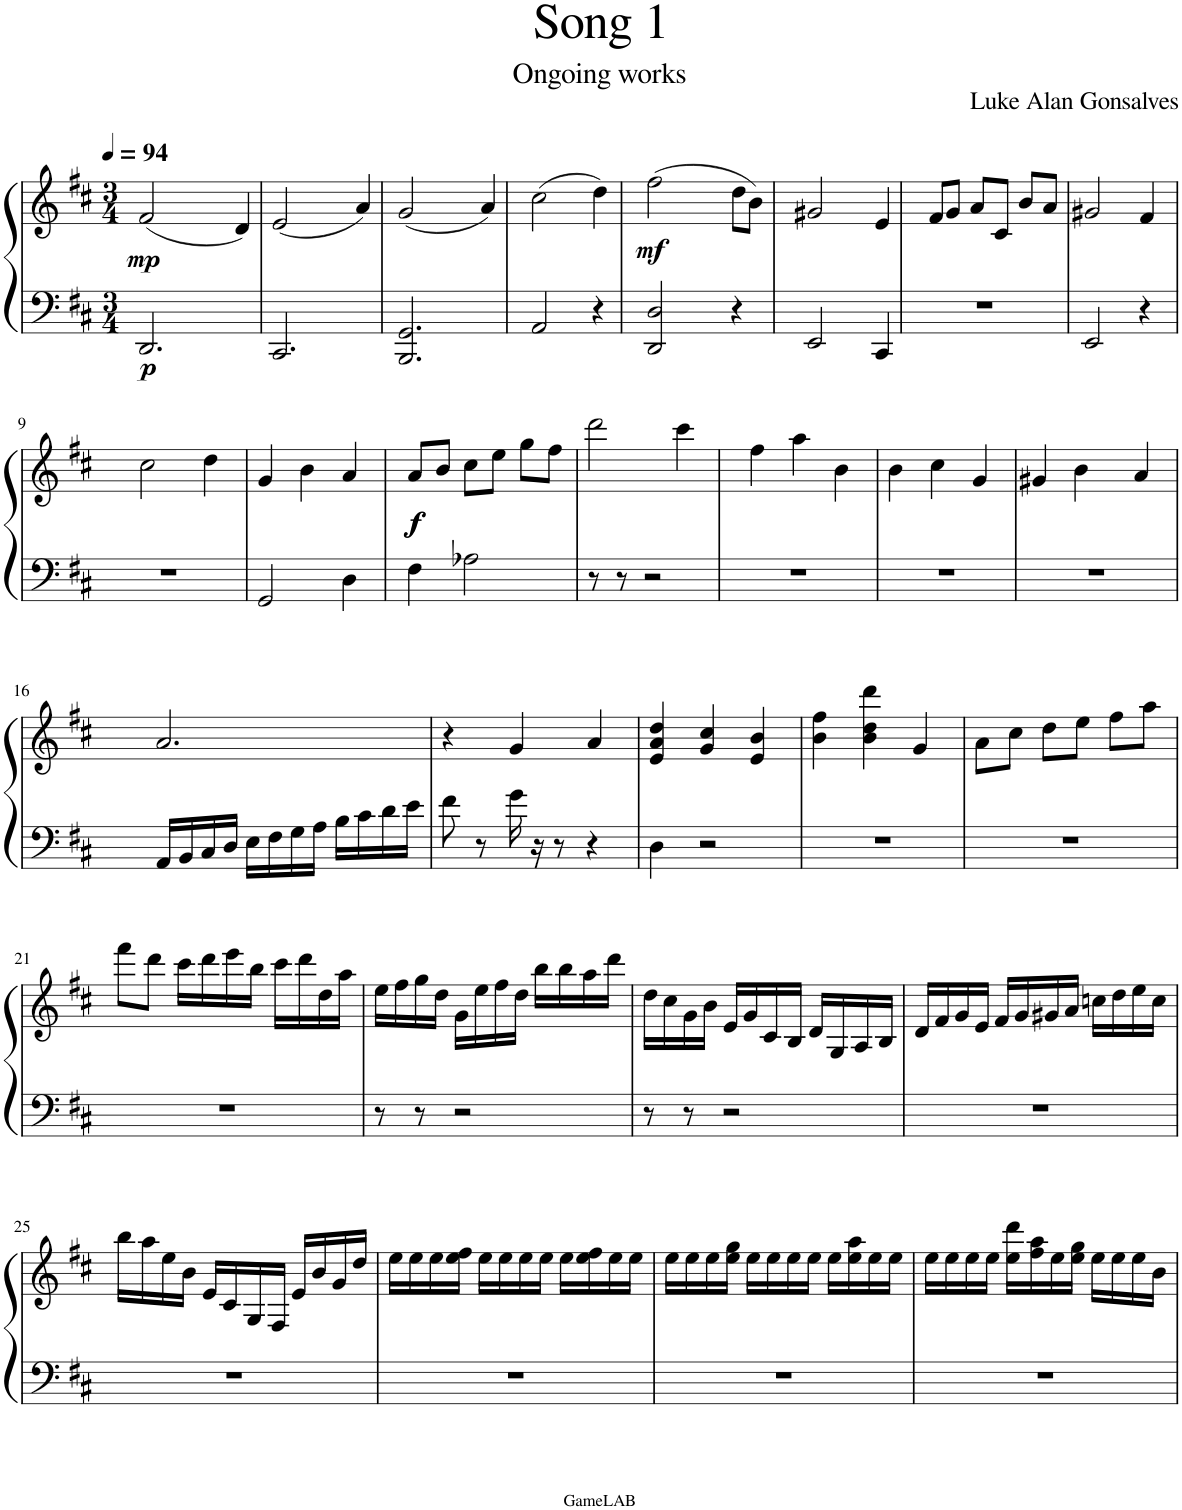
**kern	**kern	**dynam
*part1	*part1	*part1
*staff2	*staff1	*staff1/2
*I"Piano	*	*
*I'Pno.	*	*
*clefF4	*clefG2	*
*k[f#c#]	*k[f#c#]	*
*M3/4	*M3/4	*
*MM94	*MM94	*
=1	=1	=1
!	!	!LO:DY:b=2
!	!	!LO:DY:n=1:b
2.DD/	(2f#/	p mp
.	4d/)	.
=2	=2	=2
2.CC#/	(2e/	.
.	4a/)	.
=3	=3	=3
2.BBB/ 2.GG/	(2g/	.
.	4a/)	.
=4	=4	=4
2AA/	(2cc#\	.
4r	4dd\)	.
=5	=5	=5
!	!	!LO:DY:b
2DD/ 2D/	(2ff#\	mf
4r	8dd\L	.
.	8b\J)	.
=6	=6	=6
2EE/	2g#X/	.
4CC#/	4e/	.
=7	=7	=7
2.r	8f#/L	.
.	8g/J	.
.	8a/L	.
.	8c#/J	.
.	8b/L	.
.	8a/J	.
=8	=8	=8
2EE/	2g#X/	.
4r	4f#/	.
!!LO:LB:g=z
=9	=9	=9
2.r	2cc#\	.
.	4dd\	.
=10	=10	=10
2GG/	4g/	.
.	4b\	.
4D\	4a/	.
=11	=11	=11
!	!	!LO:DY:b
!	!	!LO:DY:n=1:b
4F#\	8a/L	f f
.	8b/J	.
2A-X\	8cc#\L	.
.	8ee\J	.
.	8gg\L	.
.	8ff#\J	.
=12	=12	=12
8r	2ddd\	.
8r	.	.
2r	.	.
.	4ccc#\	.
=13	=13	=13
2.r	4ff#\	.
.	4aa\	.
.	4b\	.
=14	=14	=14
2.r	4b\	.
.	4cc#\	.
.	4g/	.
=15	=15	=15
2.r	4g#X/	.
.	4b\	.
.	4a/	.
!!LO:LB:g=z
=16	=16	=16
16AA/LL	2.a/	.
16BB/	.	.
16C#/	.	.
16D/JJ	.	.
16E\LL	.	.
16F#\	.	.
16G\	.	.
16A\JJ	.	.
16B\LL	.	.
16c#\	.	.
16d\	.	.
16e\JJ	.	.
=17	=17	=17
8f#\	4r	.
8r	.	.
16g\	4g/	.
16r	.	.
8r	.	.
4r	4a/	.
=18	=18	=18
4D\	4e/ 4a/ 4dd/	.
2r	4g/ 4cc#/	.
.	4e/ 4b/	.
=19	=19	=19
2.r	4b\ 4ff#\	.
.	4b\ 4dd\ 4ddd\	.
.	4g/	.
=20	=20	=20
2.r	8a\L	.
.	8cc#\J	.
.	8dd\L	.
.	8ee\J	.
.	8ff#\L	.
.	8aa\J	.
!!LO:LB:g=z
=21	=21	=21
2.r	8fff#\L	.
.	8ddd\J	.
.	16ccc#\LL	.
.	16ddd\	.
.	16eee\	.
.	16bb\JJ	.
.	16ccc#\LL	.
.	16ddd\	.
.	16dd\	.
.	16aa\JJ	.
=22	=22	=22
8r	16ee\LL	.
.	16ff#\	.
8r	16gg\	.
.	16dd\JJ	.
2r	16g\LL	.
.	16ee\	.
.	16ff#\	.
.	16dd\JJ	.
.	16bb\LL	.
.	16bb\	.
.	16aa\	.
.	16ddd\JJ	.
=23	=23	=23
8r	16dd\LL	.
.	16cc#\	.
8r	16g\	.
.	16b\JJ	.
2r	16e/LL	.
.	16g/	.
.	16c#/	.
.	16B/JJ	.
.	16d/LL	.
.	16G/	.
.	16A/	.
.	16B/JJ	.
=24	=24	=24
2.r	16d/LL	.
.	16f#/	.
.	16g/	.
.	16e/JJ	.
.	16f#/LL	.
.	16g/	.
.	16g#X/	.
.	16a/JJ	.
.	16ccn\LL	.
.	16dd\	.
.	16ee\	.
.	16cc\JJ	.
!!LO:LB:g=z
=25	=25	=25
2.r	16bb\LL	.
.	16aa\	.
.	16ee\	.
.	16b\JJ	.
.	16e/LL	.
.	16c#/	.
.	16G/	.
.	16F#/JJ	.
.	16e/LL	.
.	16b/	.
.	16g/	.
.	16dd/JJ	.
=26	=26	=26
2.r	16ee\LL	.
.	16ee\	.
.	16ee\	.
.	16ee\ 16ff#\JJ	.
.	16ee\LL	.
.	16ee\	.
.	16ee\	.
.	16ee\JJ	.
.	16ee\LL	.
.	16ee\ 16ff#\	.
.	16ee\	.
.	16ee\JJ	.
=27	=27	=27
2.r	16ee\LL	.
.	16ee\	.
.	16ee\	.
.	16ee\ 16gg\JJ	.
.	16ee\LL	.
.	16ee\	.
.	16ee\	.
.	16ee\JJ	.
.	16ee\LL	.
.	16ee\ 16aa\	.
.	16ee\	.
.	16ee\JJ	.
=28	=28	=28
2.r	16ee\LL	.
.	16ee\	.
.	16ee\	.
.	16ee\JJ	.
.	16ee\ 16ddd\LL	.
.	16ff#\ 16aa\	.
.	16ee\	.
.	16ee\ 16gg\JJ	.
.	16ee\LL	.
.	16ee\	.
.	16ee\	.
.	16b\JJ	.
=	=	=
*-	*-	*-
